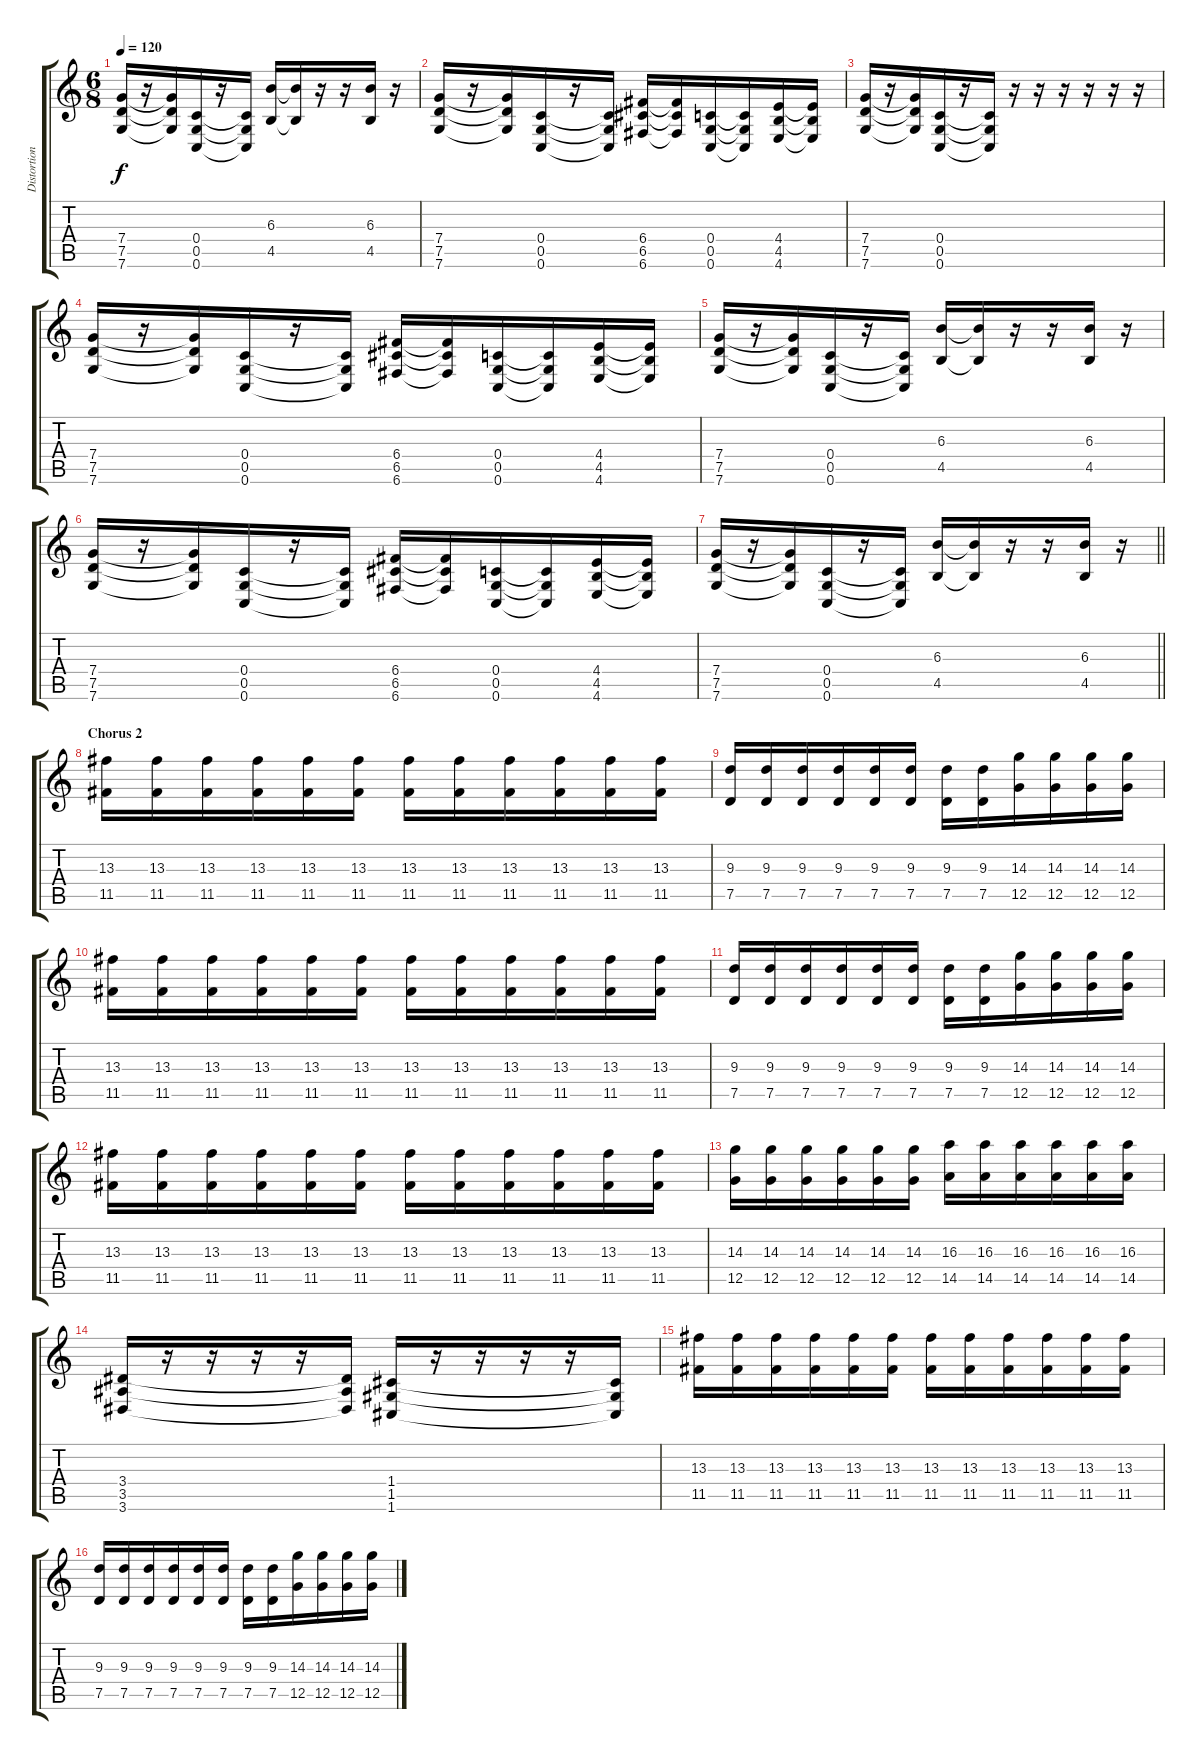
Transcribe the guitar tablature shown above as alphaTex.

\track ("Distortion 1" "Distortion") {instrument distortionguitar}
\staff {score tabs}
\tuning (D4 A3 F3 C3 G2 C2) {hide}
\ts (6 8)
\tempo 120
\clef g2
\ks c
(7.4 7.5 7.6).16{dy f} r.16 (7.4{t} 7.5{t} 7.6{t}).16 (0.4 0.5 0.6).16 r.16 (0.4{t} 0.5{t} 0.6{t}).16 (6.3 4.5).16 (6.3{t} 4.5{t}).16 r.16 r.16 (6.3 4.5).16 r.16 |
(7.4 7.5 7.6).16 r.16 (7.4{t} 7.5{t} 7.6{t}).16 (0.4 0.5 0.6).16 r.16 (0.4{t} 0.5{t} 0.6{t}).16 (6.4 6.5 6.6).16 (6.4{t} 6.5{t} 6.6{t}).16 (0.4 0.5 0.6).16 (0.4{t} 0.5{t} 0.6{t}).16 (4.4 4.5 4.6).16 (4.4{t} 4.5{t} 4.6{t}).16 |
(7.4 7.5 7.6).16 r.16 (7.4{t} 7.5{t} 7.6{t}).16 (0.4 0.5 0.6).16 r.16 (0.4{t} 0.5{t} 0.6{t}).16 r.16 r.16 r.16 r.16 r.16 r.16 |
(7.4 7.5 7.6).16 r.16 (7.4{t} 7.5{t} 7.6{t}).16 (0.4 0.5 0.6).16 r.16 (0.4{t} 0.5{t} 0.6{t}).16 (6.4 6.5 6.6).16 (6.4{t} 6.5{t} 6.6{t}).16 (0.4 0.5 0.6).16 (0.4{t} 0.5{t} 0.6{t}).16 (4.4 4.5 4.6).16 (4.4{t} 4.5{t} 4.6{t}).16 |
(7.4 7.5 7.6).16 r.16 (7.4{t} 7.5{t} 7.6{t}).16 (0.4 0.5 0.6).16 r.16 (0.4{t} 0.5{t} 0.6{t}).16 (6.3 4.5).16 (6.3{t} 4.5{t}).16 r.16 r.16 (6.3 4.5).16 r.16 |
(7.4 7.5 7.6).16 r.16 (7.4{t} 7.5{t} 7.6{t}).16 (0.4 0.5 0.6).16 r.16 (0.4{t} 0.5{t} 0.6{t}).16 (6.4 6.5 6.6).16 (6.4{t} 6.5{t} 6.6{t}).16 (0.4 0.5 0.6).16 (0.4{t} 0.5{t} 0.6{t}).16 (4.4 4.5 4.6).16 (4.4{t} 4.5{t} 4.6{t}).16 |
\barLineRight lightlight
(7.4 7.5 7.6).16 r.16 (7.4{t} 7.5{t} 7.6{t}).16 (0.4 0.5 0.6).16 r.16 (0.4{t} 0.5{t} 0.6{t}).16 (6.3 4.5).16 (6.3{t} 4.5{t}).16 r.16 r.16 (6.3 4.5).16 r.16 |
\section ("" "Chorus 2")
(13.3 11.5).16 (13.3 11.5).16 (13.3 11.5).16 (13.3 11.5).16 (13.3 11.5).16 (13.3 11.5).16 (13.3 11.5).16 (13.3 11.5).16 (13.3 11.5).16 (13.3 11.5).16 (13.3 11.5).16 (13.3 11.5).16 |
(9.3 7.5).16 (9.3 7.5).16 (9.3 7.5).16 (9.3 7.5).16 (9.3 7.5).16 (9.3 7.5).16 (9.3 7.5).16 (9.3 7.5).16 (14.3 12.5).16 (14.3 12.5).16 (14.3 12.5).16 (14.3 12.5).16 |
(13.3 11.5).16 (13.3 11.5).16 (13.3 11.5).16 (13.3 11.5).16 (13.3 11.5).16 (13.3 11.5).16 (13.3 11.5).16 (13.3 11.5).16 (13.3 11.5).16 (13.3 11.5).16 (13.3 11.5).16 (13.3 11.5).16 |
(9.3 7.5).16 (9.3 7.5).16 (9.3 7.5).16 (9.3 7.5).16 (9.3 7.5).16 (9.3 7.5).16 (9.3 7.5).16 (9.3 7.5).16 (14.3 12.5).16 (14.3 12.5).16 (14.3 12.5).16 (14.3 12.5).16 |
(13.3 11.5).16 (13.3 11.5).16 (13.3 11.5).16 (13.3 11.5).16 (13.3 11.5).16 (13.3 11.5).16 (13.3 11.5).16 (13.3 11.5).16 (13.3 11.5).16 (13.3 11.5).16 (13.3 11.5).16 (13.3 11.5).16 |
(14.3 12.5).16 (14.3 12.5).16 (14.3 12.5).16 (14.3 12.5).16 (14.3 12.5).16 (14.3 12.5).16 (16.3 14.5).16 (16.3 14.5).16 (16.3 14.5).16 (16.3 14.5).16 (16.3 14.5).16 (16.3 14.5).16 |
(3.4 3.5 3.6).16 r.16 r.16 r.16 r.16 (3.4{t} 3.5{t} 3.6{t}).16 (1.4 1.5 1.6).16 r.16 r.16 r.16 r.16 (1.4{t} 1.5{t} 1.6{t}).16 |
(13.3 11.5).16 (13.3 11.5).16 (13.3 11.5).16 (13.3 11.5).16 (13.3 11.5).16 (13.3 11.5).16 (13.3 11.5).16 (13.3 11.5).16 (13.3 11.5).16 (13.3 11.5).16 (13.3 11.5).16 (13.3 11.5).16 |
(9.3 7.5).16 (9.3 7.5).16 (9.3 7.5).16 (9.3 7.5).16 (9.3 7.5).16 (9.3 7.5).16 (9.3 7.5).16 (9.3 7.5).16 (14.3 12.5).16 (14.3 12.5).16 (14.3 12.5).16 (14.3 12.5).16
